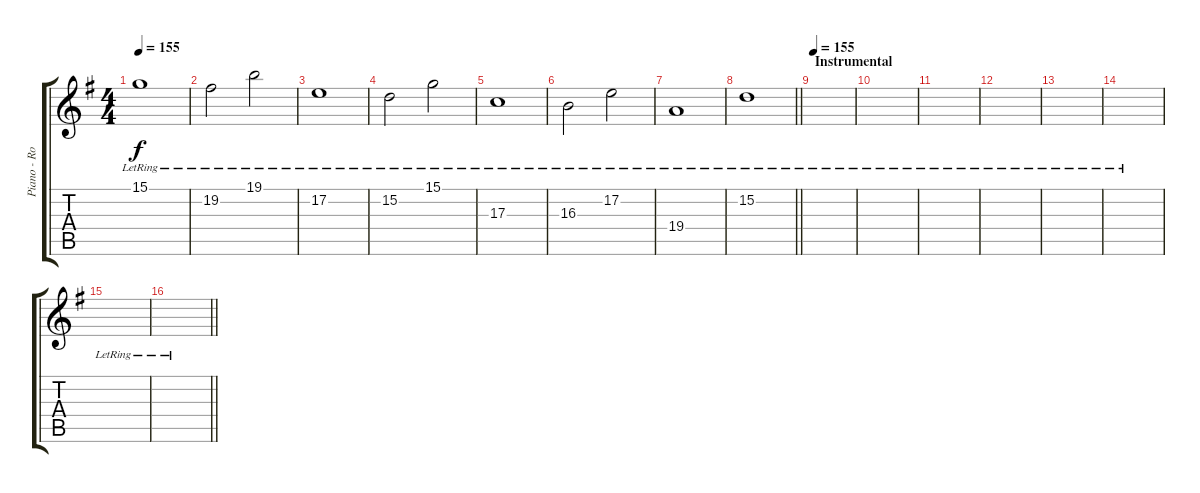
\track ("Piano - Rob Cavallo" "Piano - Ro") {instrument acousticgrandpiano}
\staff {score tabs}
\tuning (E4 B3 G3 D3 A2 E2) {hide}
\ts (4 4)
\tempo 155
\clef g2
\ks eminor
15.1{lr}.1{dy f} |
19.2{lr}.2 19.1{lr}.2 |
17.2{lr}.1 |
15.2{lr}.2 15.1{lr}.2 |
17.3{lr}.1 |
16.3{lr}.2 17.2{lr}.2 |
19.4{lr}.1 |
\barLineRight lightlight
15.2{lr}.1 |
\section ("" "Instrumental")
\tempo 155
|
|
|
|
|
|
|
\barLineRight lightlight
